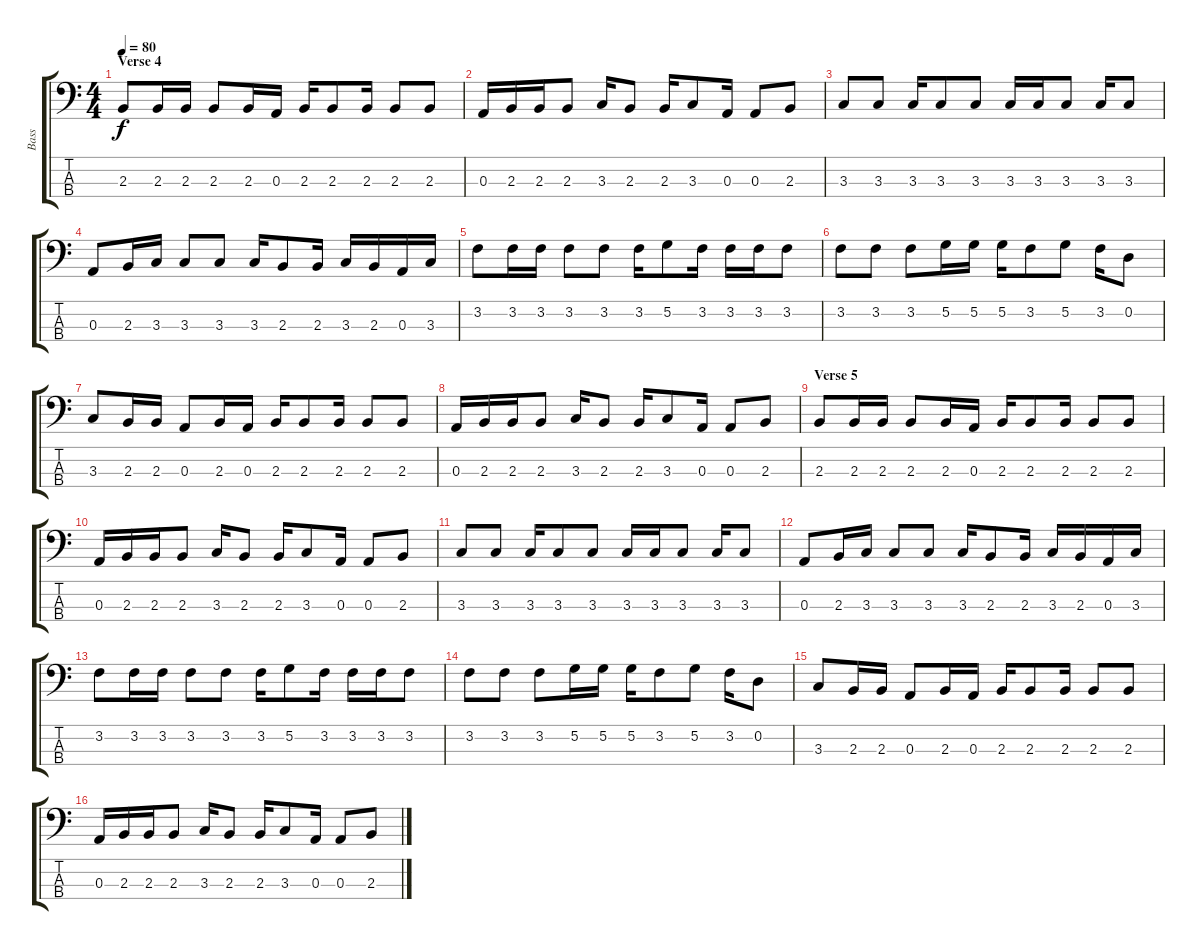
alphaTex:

\track ("Bass" "Bass") {instrument fretlessbass}
\staff {score tabs}
\tuning (G2 D2 A1 E1) {hide}
\ts (4 4)
\section ("" "Verse 4")
\tempo 80
\clef f4
\ks c
2.3.8{dy f} 2.3.16 2.3.16 2.3.8 2.3.16 0.3.16 2.3.16 2.3.8 2.3.16 2.3.8 2.3.8 |
0.3.16 2.3.16 2.3.16 2.3.8 3.3.16 2.3.8 2.3.16 3.3.8 0.3.16 0.3.8 2.3.8 |
3.3.8 3.3.8 3.3.16 3.3.8 3.3.8 3.3.16 3.3.16 3.3.8 3.3.16 3.3.8 |
0.3.8 2.3.16 3.3.16 3.3.8 3.3.8 3.3.16 2.3.8 2.3.16 3.3.16 2.3.16 0.3.16 3.3.16 |
3.2.8 3.2.16 3.2.16 3.2.8 3.2.8 3.2.16 5.2.8 3.2.16 3.2.16 3.2.16 3.2.8 |
3.2.8 3.2.8 3.2.8 5.2.16 5.2.16 5.2.16 3.2.8 5.2.8 3.2.16 0.2.8 |
3.3.8 2.3.16 2.3.16 0.3.8 2.3.16 0.3.16 2.3.16 2.3.8 2.3.16 2.3.8 2.3.8 |
0.3.16 2.3.16 2.3.16 2.3.8 3.3.16 2.3.8 2.3.16 3.3.8 0.3.16 0.3.8 2.3.8 |
\section ("" "Verse 5")
2.3.8 2.3.16 2.3.16 2.3.8 2.3.16 0.3.16 2.3.16 2.3.8 2.3.16 2.3.8 2.3.8 |
0.3.16 2.3.16 2.3.16 2.3.8 3.3.16 2.3.8 2.3.16 3.3.8 0.3.16 0.3.8 2.3.8 |
3.3.8 3.3.8 3.3.16 3.3.8 3.3.8 3.3.16 3.3.16 3.3.8 3.3.16 3.3.8 |
0.3.8 2.3.16 3.3.16 3.3.8 3.3.8 3.3.16 2.3.8 2.3.16 3.3.16 2.3.16 0.3.16 3.3.16 |
3.2.8 3.2.16 3.2.16 3.2.8 3.2.8 3.2.16 5.2.8 3.2.16 3.2.16 3.2.16 3.2.8 |
3.2.8 3.2.8 3.2.8 5.2.16 5.2.16 5.2.16 3.2.8 5.2.8 3.2.16 0.2.8 |
3.3.8 2.3.16 2.3.16 0.3.8 2.3.16 0.3.16 2.3.16 2.3.8 2.3.16 2.3.8 2.3.8 |
0.3.16 2.3.16 2.3.16 2.3.8 3.3.16 2.3.8 2.3.16 3.3.8 0.3.16 0.3.8 2.3.8
